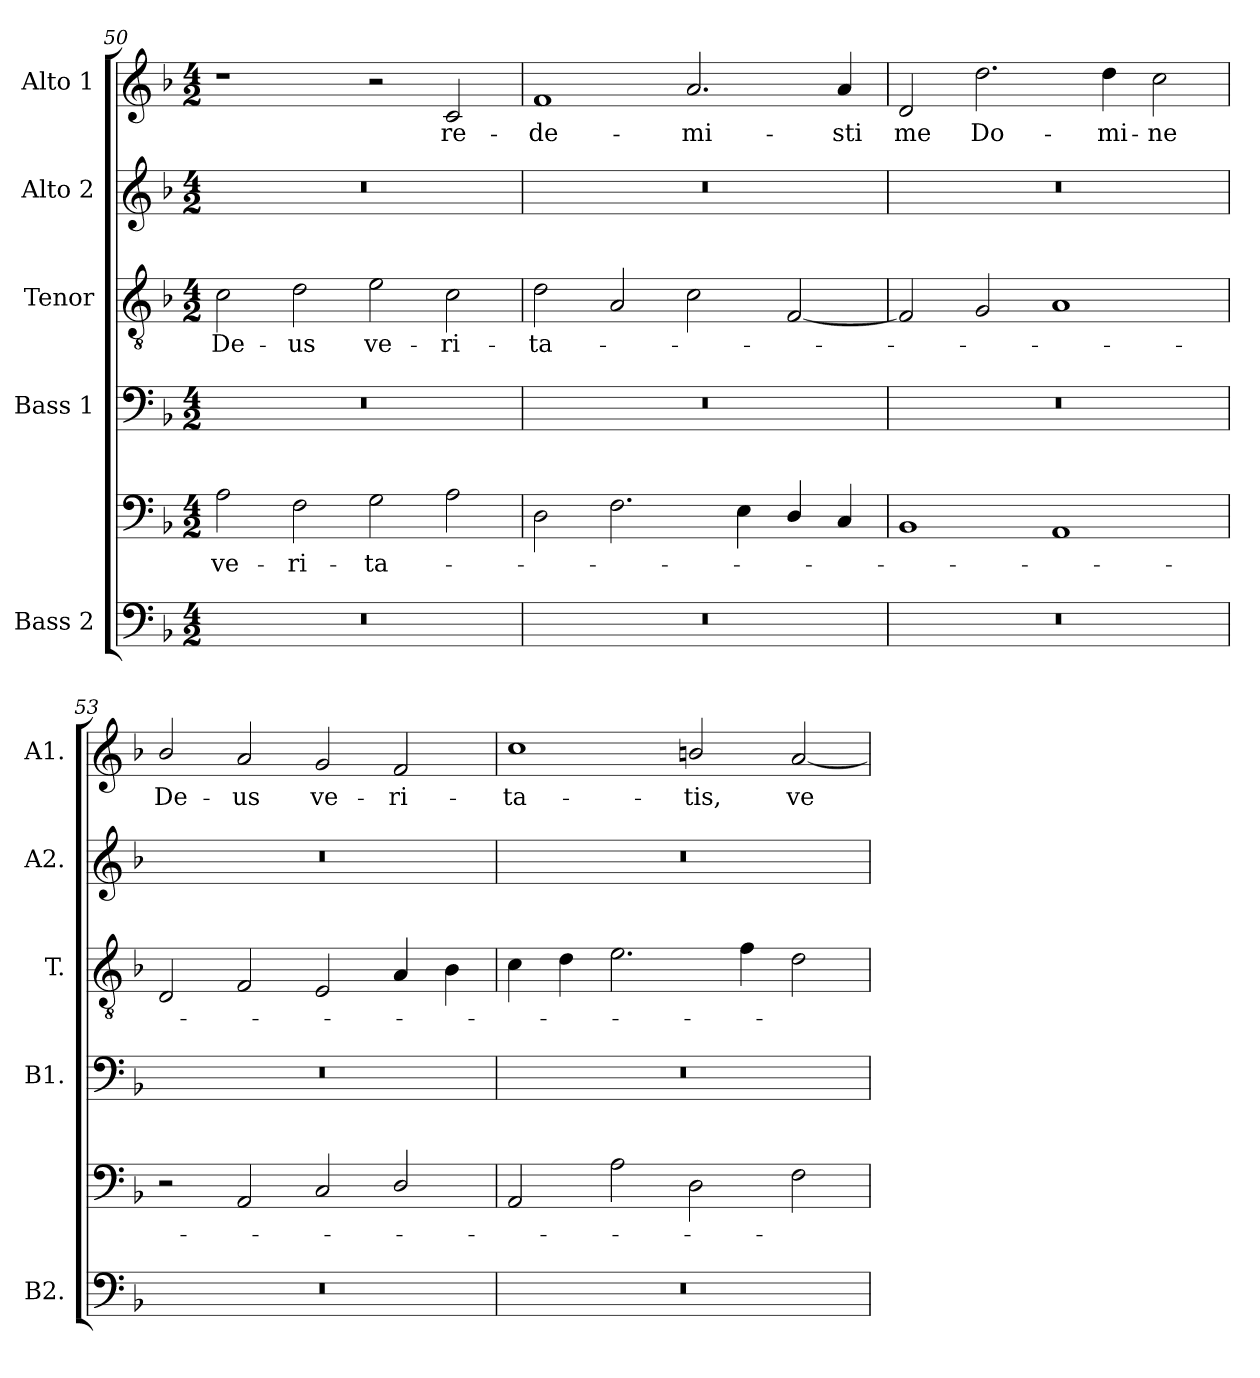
**kern	**kern	**text	**kern	**kern	**text	**kern	**kern	**text
*part5	*part5	*part5	*part4	*part3	*part3	*part2	*part1	*part1
*staff6	*staff5	*staff5	*staff4	*staff3	*staff3	*staff2	*staff1	*staff1
*I"Bass 2	*	*	*I"Bass 1	*I"Tenor	*	*I"Alto 2	*I"Alto 1	*
*I'B2.	*	*	*I'B1.	*I'T.	*	*I'A2.	*I'A1.	*
!!LO:PB:g=z
*clefF4	*clefF4	*	*clefF4	*clefGv2	*	*clefG2	*clefG2	*
*	*	*	*	*ITrd7c12	*	*	*	*
*k[b-]	*k[b-]	*	*k[b-]	*k[b-]	*	*k[b-]	*k[b-]	*
*F:	*F:	*	*F:	*F:	*	*F:	*F:	*
*M4/2	*M4/2	*	*M4/2	*M4/2	*	*M4/2	*M4/2	*
=50	=50	=50	=50	=50	=50	=50	=50	=50
!LO:N:vis=1	!	!	!	!	!	!	!	!
!	!	!LO:LY:b:color=#000000	!LO:N:vis=1	!	!	!	!	!
!	!	!	!	!	!LO:LY:b:color=#000000	!LO:N:vis=1	!	!
0r	2Ai\	ve-	0r	2Ci\	De-	0r	1r	.
!	!	!LO:LY:b:color=#000000	!	!	!	!	!	!
!	!	!	!	!	!LO:LY:b:color=#000000	!	!	!
.	2Fi\	-ri-	.	2Di\	-us	.	.	.
!	!	!LO:LY:b:color=#000000	!	!	!	!	!	!
!	!	!	!	!	!LO:LY:b:color=#000000	!	!	!
.	2Gi\	-ta-	.	2Ei\	ve-	.	2r	.
!	!	!	!	!	!LO:LY:b:color=#000000	!	!	!
!	!	!	!	!	!	!	!	!LO:LY:b:color=#000000
.	2Ai\	.	.	2Ci\	-ri-	.	2ci/	re-
=51	=51	=51	=51	=51	=51	=51	=51	=51
!LO:N:vis=1	!	!	!LO:N:vis=1	!	!	!	!	!
!	!	!	!	!	!LO:LY:b:color=#000000	!LO:N:vis=1	!	!
!	!	!	!	!	!	!	!	!LO:LY:b:color=#000000
0r	2Di\	.	0r	2Di\	-ta-	0r	1fi	-de-
.	2.Fi\	.	.	2AAi/	.	.	.	.
!	!	!	!	!	!	!	!	!LO:LY:b:color=#000000
.	.	.	.	2Ci\	.	.	2.ai/	-mi-
.	4Ei\	.	.	.	.	.	.	.
.	4Di/	.	.	[2FFi/	.	.	.	.
!	!	!	!	!	!	!	!	!LO:LY:b:color=#000000
.	4Ci/	.	.	.	.	.	4ai/	-sti
=52	=52	=52	=52	=52	=52	=52	=52	=52
!LO:N:vis=1	!	!	!LO:N:vis=1	!	!	!LO:N:vis=1	!	!
!	!	!	!	!	!	!	!	!LO:LY:b:color=#000000
0r	1BB-i	.	0r	2FFi/]	.	0r	2di/	me
!	!	!	!	!	!	!	!	!LO:LY:b:color=#000000
.	.	.	.	2GGi/	.	.	2.ddi\	Do-
.	1AAi	.	.	1AAi	.	.	.	.
!	!	!	!	!	!	!	!	!LO:LY:b:color=#000000
.	.	.	.	.	.	.	4ddi\	-mi-
!	!	!	!	!	!	!	!	!LO:LY:b:color=#000000
.	.	.	.	.	.	.	2cci\	-ne
=53	=53	=53	=53	=53	=53	=53	=53	=53
!LO:N:vis=1	!	!	!LO:N:vis=1	!	!	!LO:N:vis=1	!	!
!	!	!	!	!	!	!	!	!LO:LY:b:color=#000000
0r	2r	.	0r	2DDi/	.	0r	2b-i/	De-
!	!	!	!	!	!	!	!	!LO:LY:b:color=#000000
.	2AAi/	.	.	2FFi/	.	.	2ai/	-us
!	!	!	!	!	!	!	!	!LO:LY:b:color=#000000
.	2Ci/	.	.	2EEi/	.	.	2gi/	ve-
!	!	!	!	!	!	!	!	!LO:LY:b:color=#000000
.	2Di/	.	.	4AAi/	.	.	2fi/	-ri-
.	.	.	.	4BB-i\	.	.	.	.
=54	=54	=54	=54	=54	=54	=54	=54	=54
!LO:N:vis=1	!	!	!LO:N:vis=1	!	!	!LO:N:vis=1	!	!
!	!	!	!	!	!	!	!	!LO:LY:b:color=#000000
0r	2AAi/	.	0r	4Ci\	.	0r	1cci	-ta-
.	.	.	.	4Di\	.	.	.	.
.	2Ai\	.	.	2.Ei\	.	.	.	.
!	!	!	!	!	!	!	!	!LO:LY:b:color=#000000
.	2Di\	.	.	.	.	.	2bni/	-tis,
.	.	.	.	4Fi\	.	.	.	.
!	!	!	!	!	!	!	!	!LO:LY:b:color=#000000
.	2Fi\	.	.	2Di\	.	.	[2ai/	ve-
=	=	=	=	=	=	=	=	=
*-	*-	*-	*-	*-	*-	*-	*-	*-
